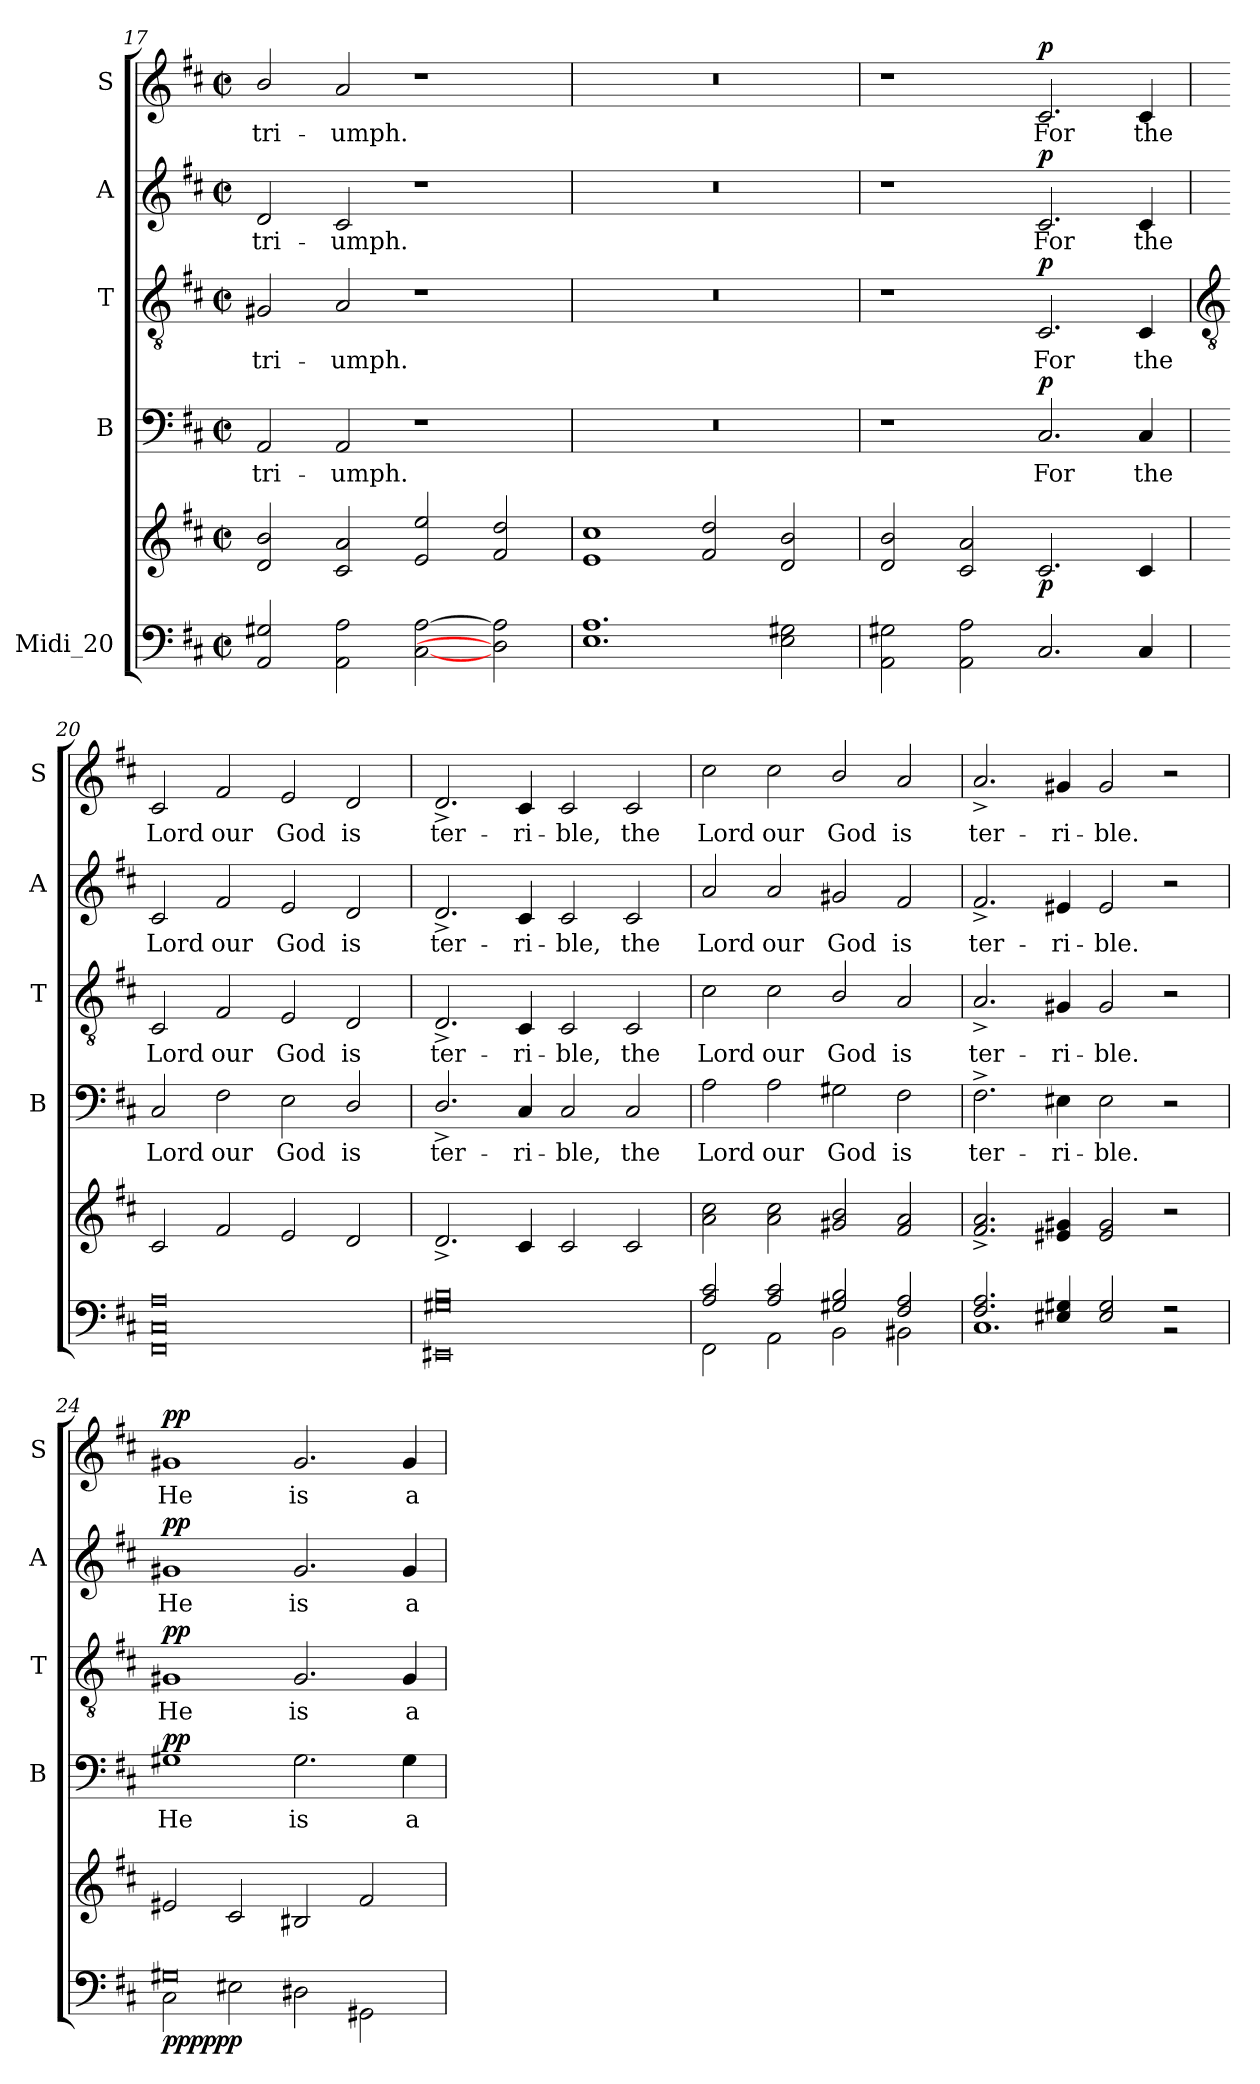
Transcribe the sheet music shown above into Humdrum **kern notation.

**kern	**kern	**dynam	**kern	**text	**dynam	**kern	**text	**dynam	**kern	**text	**dynam	**kern	**text	**dynam
*part5	*part5	*part5	*part4	*part4	*part4	*part3	*part3	*part3	*part2	*part2	*part2	*part1	*part1	*part1
*staff6	*staff5	*staff5/6	*staff4	*staff4	*staff4	*staff3	*staff3	*staff3	*staff2	*staff2	*staff2	*staff1	*staff1	*staff1
*I"Midi_20	*	*	*I"B	*	*	*I"T	*	*	*I"A	*	*	*I"S	*	*
*	*	*	*I'B	*	*	*I'T	*	*	*I'A	*	*	*I'S	*	*
*clefF4	*clefG2	*	*clefF4	*	*	*clefGv2	*	*	*clefG2	*	*	*clefG2	*	*
*k[f#c#]	*k[f#c#]	*	*k[f#c#]	*	*	*k[f#c#]	*	*	*k[f#c#]	*	*	*k[f#c#]	*	*
*D:	*D:	*	*D:	*	*	*D:	*	*	*D:	*	*	*D:	*	*
*M4/2	*M4/2	*	*M4/2	*	*	*M4/2	*	*	*M4/2	*	*	*M4/2	*	*
*met(c|)	*met(c|)	*	*met(c|)	*	*	*met(c|)	*	*	*met(c|)	*	*	*met(c|)	*	*
=17	=17	=17	=17	=17	=17	=17	=17	=17	=17	=17	=17	=17	=17	=17
!	!	!	!	!LO:LY:b	!	!	!LO:LY:b	!	!	!LO:LY:b	!	!	!LO:LY:b	!
2AA/ 2G#X/	2d/ 2b/	.	2AA/	tri-	.	2G#X/	tri-	.	2d/	tri-	.	2b/	tri-	.
!	!	!	!	!LO:LY:b	!	!	!LO:LY:b	!	!	!LO:LY:b	!	!	!LO:LY:b	!
2AA\ 2A\	2c# 2a	.	2AA	-umph.	.	2A	-umph.	.	2c#	-umph.	.	2a	-umph.	.
[2C#\ [2A\	2e 2ee	.	1r	.	.	1r	.	.	1r	.	.	1r	.	.
2D\] 2A\]	2f# 2dd	.	.	.	.	.	.	.	.	.	.	.	.	.
=18	=18	=18	=18	=18	=18	=18	=18	=18	=18	=18	=18	=18	=18	=18
1.E\ 1.A\	1e 1cc#	.	0r	.	.	0r	.	.	0r	.	.	0r	.	.
.	2f# 2dd	.	.	.	.	.	.	.	.	.	.	.	.	.
2E\ 2G#X\	2d 2b	.	.	.	.	.	.	.	.	.	.	.	.	.
=19	=19	=19	=19	=19	=19	=19	=19	=19	=19	=19	=19	=19	=19	=19
2AA\ 2G#X\	2d 2b	.	1r	.	.	1r	.	.	1r	.	.	1r	.	.
2AA\ 2A\	2c# 2a	.	.	.	.	.	.	.	.	.	.	.	.	.
!	!	!LO:DY:b	!	!LO:LY:b	!LO:DY:b	!	!LO:LY:b	!LO:DY:b	!	!LO:LY:b	!LO:DY:b	!	!LO:LY:b	!LO:DY:b
2.C#/	2.c#	p	2.C#	For	p	2.C#	For	p	2.c#	For	p	2.c#	For	p
!	!	!	!	!LO:LY:b	!	!	!LO:LY:b	!	!	!LO:LY:b	!	!	!LO:LY:b	!
4C#/	4c#	.	4C#	the	.	4C#	the	.	4c#	the	.	4c#	the	.
!!LO:LB:g=z
=20	=20	=20	=20	=20	=20	=20	=20	=20	=20	=20	=20	=20	=20	=20
*	*	*	*	*	*	*clefGv2	*	*	*	*	*	*	*	*
*^	*	*	*	*	*	*	*	*	*	*	*	*	*	*
!	!	!	!	!	!LO:LY:b	!	!	!LO:LY:b	!	!	!LO:LY:b	!	!	!LO:LY:b	!
0ryy	0FF#\ 0C#\ 0A\	2c#	.	2C#	Lord	.	2C#	Lord	.	2c#	Lord	.	2c#	Lord	.
!	!	!	!	!	!LO:LY:b	!	!	!LO:LY:b	!	!	!LO:LY:b	!	!	!LO:LY:b	!
.	.	2f#	.	2F#	our	.	2F#	our	.	2f#	our	.	2f#	our	.
!	!	!	!	!	!LO:LY:b	!	!	!LO:LY:b	!	!	!LO:LY:b	!	!	!LO:LY:b	!
.	.	2e	.	2E	God	.	2E	God	.	2e	God	.	2e	God	.
!	!	!	!	!	!LO:LY:b	!	!	!LO:LY:b	!	!	!LO:LY:b	!	!	!LO:LY:b	!
.	.	2d	.	2D/	is	.	2D	is	.	2d	is	.	2d	is	.
=21	=21	=21	=21	=21	=21	=21	=21	=21	=21	=21	=21	=21	=21	=21	=21
!	!	!	!	!	!LO:LY:b	!	!	!LO:LY:b	!	!	!LO:LY:b	!	!	!LO:LY:b	!
0G#X/ 0B/	0EE#X\	2.d^	.	2.D^/	ter-	.	2.D^	ter-	.	2.d^	ter-	.	2.d^	ter-	.
!	!	!	!	!	!LO:LY:b	!	!	!LO:LY:b	!	!	!LO:LY:b	!	!	!LO:LY:b	!
.	.	4c#	.	4C#	-ri-	.	4C#	-ri-	.	4c#	-ri-	.	4c#	-ri-	.
!	!	!	!	!	!LO:LY:b	!	!	!LO:LY:b	!	!	!LO:LY:b	!	!	!LO:LY:b	!
.	.	2c#	.	2C#	-ble,	.	2C#	-ble,	.	2c#	-ble,	.	2c#	-ble,	.
!	!	!	!	!	!LO:LY:b	!	!	!LO:LY:b	!	!	!LO:LY:b	!	!	!LO:LY:b	!
.	.	2c#	.	2C#	the	.	2C#	the	.	2c#	the	.	2c#	the	.
=22	=22	=22	=22	=22	=22	=22	=22	=22	=22	=22	=22	=22	=22	=22	=22
!	!	!	!	!	!LO:LY:b	!	!	!LO:LY:b	!	!	!LO:LY:b	!	!	!LO:LY:b	!
2A/ 2c#/	2FF#\	2a 2cc#	.	2A	Lord	.	2c#	Lord	.	2a	Lord	.	2cc#	Lord	.
!	!	!	!	!	!LO:LY:b	!	!	!LO:LY:b	!	!	!LO:LY:b	!	!	!LO:LY:b	!
2A/ 2c#/	2AA\	2a 2cc#	.	2A	our	.	2c#	our	.	2a	our	.	2cc#	our	.
!	!	!	!	!	!LO:LY:b	!	!	!LO:LY:b	!	!	!LO:LY:b	!	!	!LO:LY:b	!
2G#X/ 2B/	2BB\	2g#X/ 2b/	.	2G#X	God	.	2B/	God	.	2g#X	God	.	2b/	God	.
!	!	!	!	!	!LO:LY:b	!	!	!LO:LY:b	!	!	!LO:LY:b	!	!	!LO:LY:b	!
2F#/ 2A/	2BB#X\	2f# 2a	.	2F#	is	.	2A	is	.	2f#	is	.	2a	is	.
=23	=23	=23	=23	=23	=23	=23	=23	=23	=23	=23	=23	=23	=23	=23	=23
!	!	!	!	!	!LO:LY:b	!	!	!LO:LY:b	!	!	!LO:LY:b	!	!	!LO:LY:b	!
2.F#/ 2.A/	1.C#\	2.f#^ 2.a^	.	2.F#^	ter-	.	2.A^	ter-	.	2.f#^	ter-	.	2.a^	ter-	.
!	!	!	!	!	!LO:LY:b	!	!	!LO:LY:b	!	!	!LO:LY:b	!	!	!LO:LY:b	!
4E#X/ 4G#X/	.	4e#X 4g#X	.	4E#X	-ri-	.	4G#X	-ri-	.	4e#X	-ri-	.	4g#X	-ri-	.
!	!	!	!	!	!LO:LY:b	!	!	!LO:LY:b	!	!	!LO:LY:b	!	!	!LO:LY:b	!
2E#/ 2G#/	.	2e# 2g#	.	2E#	-ble.	.	2G#	-ble.	.	2e#	-ble.	.	2g#	-ble.	.
2r	2r	2r	.	2r	.	.	2r	.	.	2r	.	.	2r	.	.
=24	=24	=24	=24	=24	=24	=24	=24	=24	=24	=24	=24	=24	=24	=24	=24
!	!	!	!LO:DY:b=2	!	!LO:LY:b	!	!	!LO:LY:b	!	!	!LO:LY:b	!	!	!LO:LY:b	!
!	!	!	!LO:DY:n=1:b=2	!	!	!	!	!	!	!	!	!	!	!	!
!	!	!	!LO:DY:n=2:b	!	!	!LO:DY:b	!	!	!LO:DY:b	!	!	!LO:DY:b	!	!	!LO:DY:b
0G#X/	2C#\	2e#X	pp pp pp	1G#X	He	pp	1G#X	He	pp	1g#X	He	pp	1g#X	He	pp
.	2E#X\	2c#	.	.	.	.	.	.	.	.	.	.	.	.	.
!	!	!	!	!	!LO:LY:b	!	!	!LO:LY:b	!	!	!LO:LY:b	!	!	!LO:LY:b	!
.	2D#X\	2B#X	.	2.G#	is	.	2.G#	is	.	2.g#	is	.	2.g#	is	.
.	2GG#X\	2f#	.	.	.	.	.	.	.	.	.	.	.	.	.
!	!	!	!	!	!LO:LY:b	!	!	!LO:LY:b	!	!	!LO:LY:b	!	!	!LO:LY:b	!
.	.	.	.	4G#	a	.	4G#	a	.	4g#	a	.	4g#	a	.
*v	*v	*	*	*	*	*	*	*	*	*	*	*	*	*	*
=	=	=	=	=	=	=	=	=	=	=	=	=	=	=
*-	*-	*-	*-	*-	*-	*-	*-	*-	*-	*-	*-	*-	*-	*-
